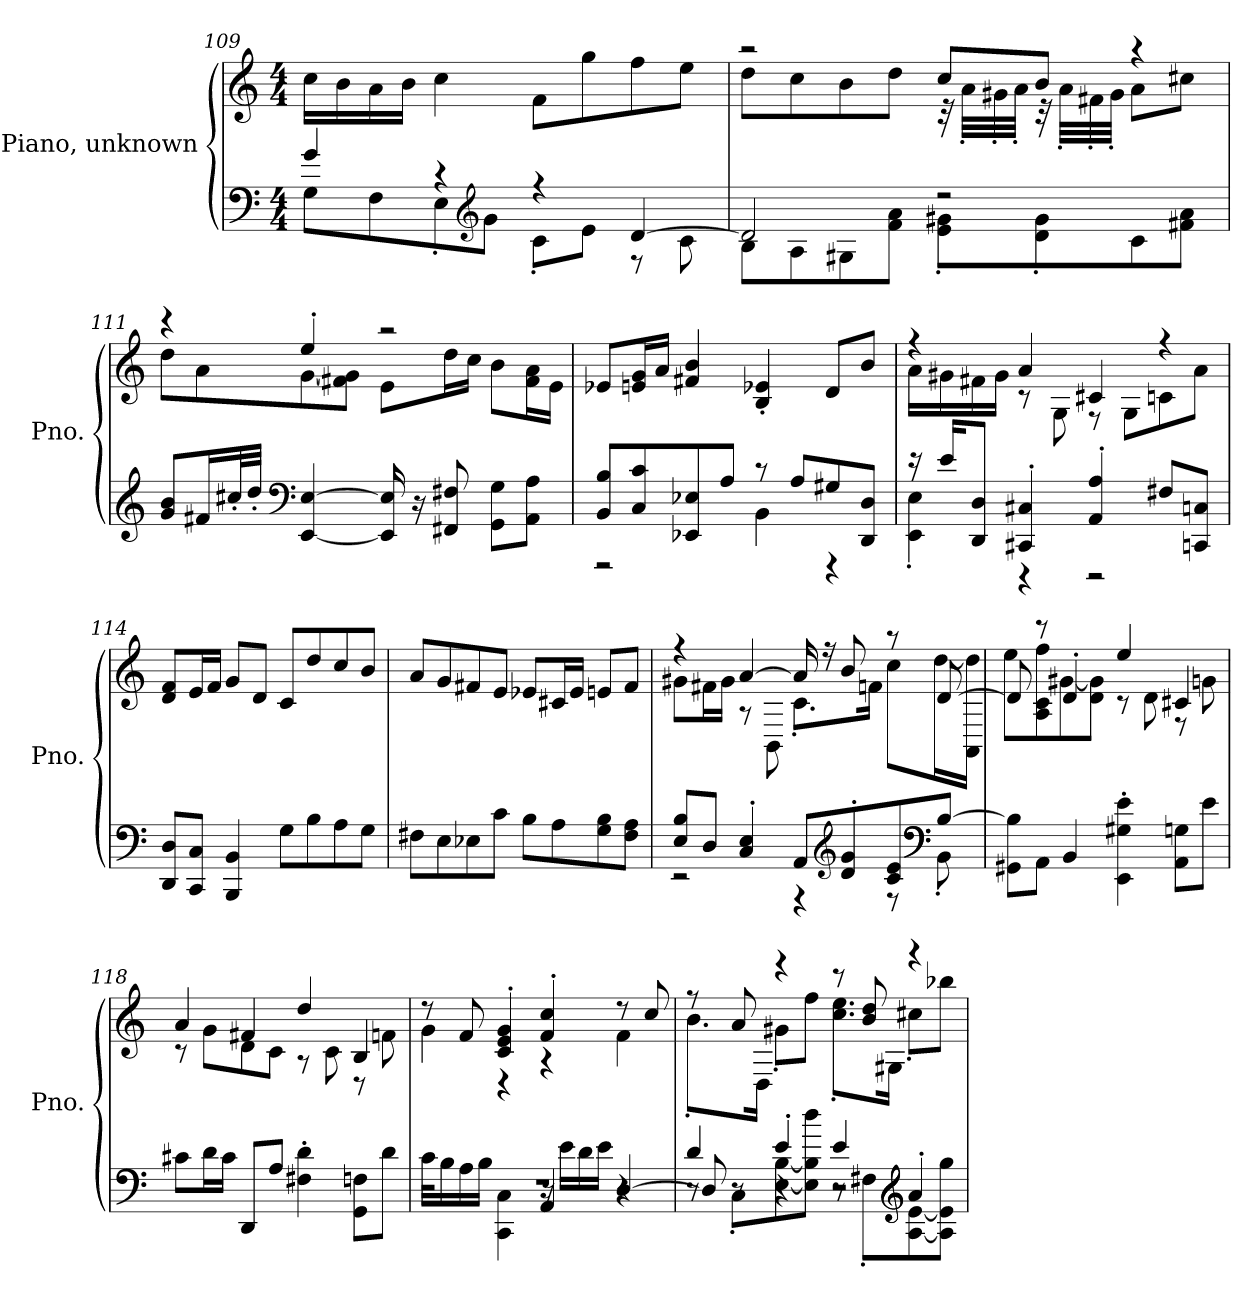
**kern	**kern
*part1	*part1
*staff2	*staff1
*I"Piano, unknown	*
*I'Pno.	*
*clefF4	*clefG2
*k[]	*k[]
*M4/4	*M4/4
=109	=109
*^	*
4g/	8G\L	16cc\LL
.	.	16b\
.	8F\	16a\
.	.	16b\JJ
4r	8E'\	4cc\
*clefG2	*	*
.	8g\J	.
4r	8c'\L	8f\L
.	8e\J	8gg\
[4d/	8r	8ff\
.	8c\	8ee\J
!!LO:LB:g=z
=110	=110	=110
*	*	*^
2d/]	8B\L	2r	8dd\L
.	8A\	.	8cc\
.	8G#X\	.	8b\
.	8f\ 8a\J	.	8dd\J
2r	8e\' 8g#X\'L	8cc/L	32r
.	.	.	32a'\LLL
.	.	.	32g#X'\
.	.	.	32a'\JJJ
.	8d\' 8g#\'	8b/J	32r
.	.	.	32a'\LLL
.	.	.	32f#X'\
.	.	.	32g#'\JJJ
.	8c\	4r	8a\L
.	8f#X\ 8a\J	.	8cc#X\J
*v	*v	*	*
=111	=111	=111
8g/ 8b/L	4r	8dd\L
16f#X/L	.	8a\
32cc#X'/L	.	.
32dd'/JJJ	.	.
*clefF4	*	*
[4EE/ [4E/	4ee'/	[8g\
.	.	8f#X\ 8g\]J
16EE/] 16E/]	2r	8e\L
16r	.	.
8FF#X/ 8F#X/	.	16dd\L
.	.	16cc\JJ
8GG\ 8G\L	.	8b\L
8AA\ 8A\J	.	16f#\ 16a\L
.	.	16e\JJ
*	*v	*v
!!LO:LB:g=z
=112	=112
*^	*
8BB/ 8B/L	2r	8e-X/L
8C/ 8c/	.	16en/ 16g/L
.	.	16a/JJ
8EE-X/ 8E-X/	.	4f#X/ 4b/
8A/J	.	.
8r	4BB\	4B/' 4e-X/'
8A/L	.	.
8G#X/	4r	8d/L
8DD/ 8D/J	.	8b/J
=113	=113	=113
*	*	*^
16r	4EE\' 4E\'	4r	16a\LL
16e/KL	.	.	16g#X\
8DD/ 8D/J	.	.	16f#X\
.	.	.	16g#\JJ
4CC#X/' 4C#X/'	4r	4a/	8r
.	.	.	8G\
4AA/' 4A/'	2r	4c#X/	8r
.	.	.	8G\L
8F#X/L	.	4r	8cn\
8CCn/ 8Cn/J	.	.	8a\J
*v	*v	*	*
*	*v	*v
=114	=114
8DD/ 8D/L	8d/ 8f/L
8CC/ 8C/J	16e/L
.	16f/JJ
4BBB/ 4BB/	8g/L
.	8d/J
8G\L	8c/L
8B\	8dd/
8A\	8cc/
8G\J	8b/J
!!LO:LB:g=z
=115	=115
8F#X\L	8a/L
8E\	8g/
8E-X\	8f#X/
8c\J	8e/J
8B\L	8e-X/L
8A\	16c#X/L
.	16e-/JJ
8G\ 8B\	8en/L
8F#\ 8A\J	8f#/J
=116	=116
*^	*^
8E/ 8B/L	2r	4r	8g#X\L
8D/J	.	.	16f#X\L
.	.	.	16g#\JJ
4C/' 4E/'	.	[4a/	8r
.	.	.	8BB\
8AA/L	4r	16a/]	8.c'\L
.	.	16r	.
*clefG2	*	*	*
8d/' 8g/'	.	8b/	.
.	.	.	16fn\Jk
8c/ 8e/	8r	8r	8cc\L
*clefF4	*	*	*
[8B/J	8BB'\	[8d/	[16dd\L
.	.	.	16AA\ 16dd\]JJ
*v	*v	*	*
=117	=117	=117
8GG#X\ 8B\]L	8d/]	8ee\L
8AA\J	8r	8A\ 8c\ 8ff\
4BB/	4d'/	[8g#X\
.	.	8d\ 8g#\]J
4EE\' 4G#X\' 4e\'	4ee/	8r
.	.	8d\
8AA\ 8Gn\L	4c#X/	8r
8e\J	.	8gn\
!!LO:LB:g=z	!!
=118	=118	=118
8c#X\L	4a/	8r
16d\L	.	8g\L
16c#\JJ	.	.
8DD/L	4f#X/	8d\
8A/J	.	8c\J
4F#X\' 4d\'	4dd/	8r
.	.	8c\
8GG\ 8Fn\L	4B/	8r
8d\J	.	8fn\
=119	=119	=119
*^	*	*
*	*^	*	*
1r	16c\LL	2r	8r	4g\
.	16B\	.	.	.
.	16A\	.	8f/	.
.	16B\JJ	.	.	.
.	4CC\ 4C\	.	4c/' 4e/' 4g/'	4r
.	16r	4AA/	4f/' 4cc/'	4r
.	16e\LL	.	.	.
.	16d\	.	.	.
.	16e\JJ	.	.	.
.	4r	[4D/	8r	4f\
.	.	.	8cc/	.
=120	=120	=120	=120	=120
4d/	8r	8D/]	8r	8.b'\L
.	8C'\L	8r	8a/	.
.	.	.	.	16D\Jk
4e'/	[8E\ [8B\	4r	4r	8g#X'\L
.	8E\] 8B\] 8dd\J	.	.	8ff\J
4e/	8r	2r	8r	8.cc\' 8.ee\'L
.	8F#X'\L	.	8b/ 8dd/	.
.	.	.	.	16G#X\Jk
*clefG2	*	*	*	*
4a'/	[8A\ [8e\	.	4r	8cc#X'\L
.	8A\] 8e\] 8gg\J	.	.	8bb-X\J
*v	*v	*v	*	*
*	*v	*v
=	=
*-	*-
